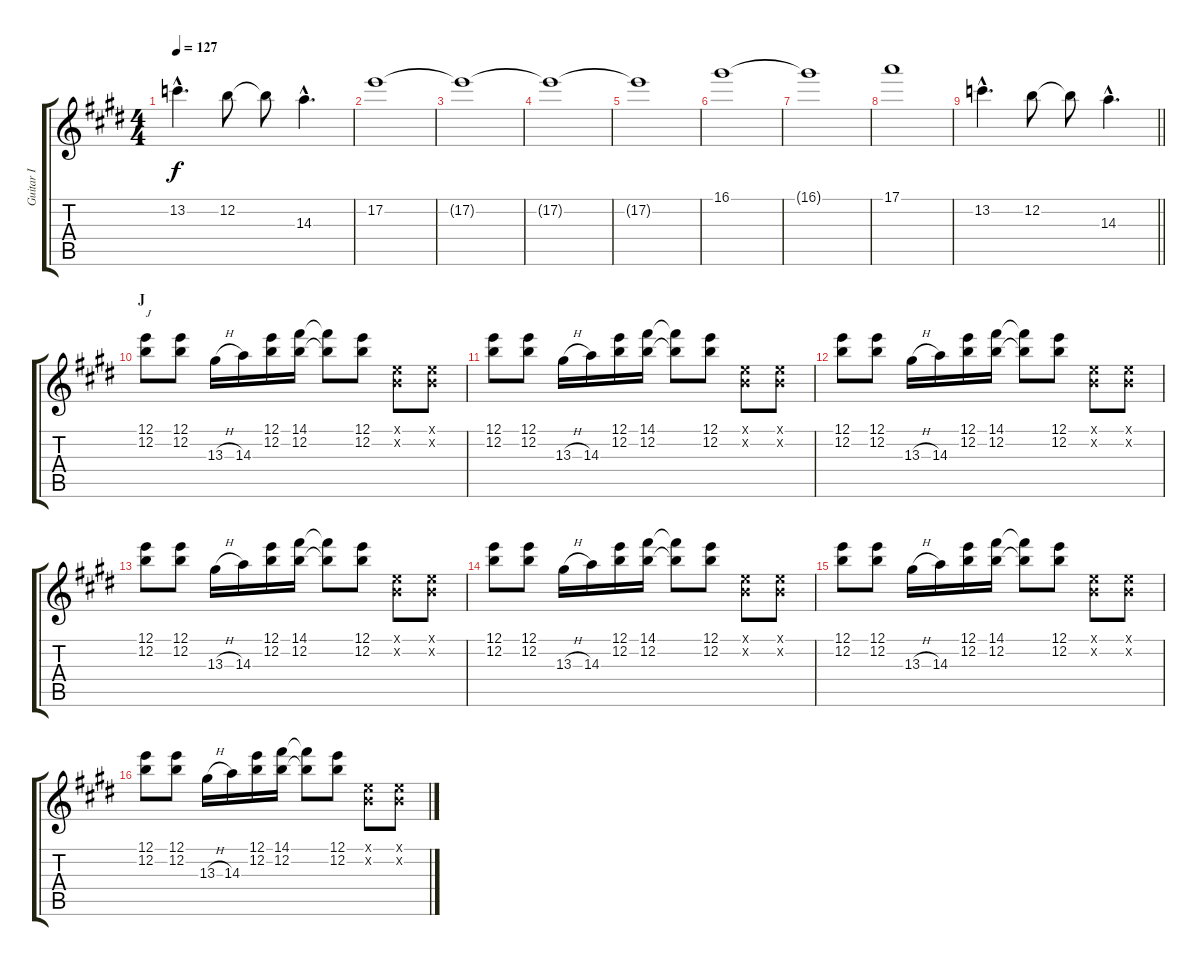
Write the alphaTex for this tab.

\track ("Guitar I" "Guitar I") {instrument overdrivenguitar}
\staff {score tabs}
\tuning (E4 B3 G3 D3 A2 E2) {hide}
\ts (4 4)
\tempo 127
\clef g2
\ks e
13.2{hac}.4{d dy f} 12.2.8 12.2{t}.8 14.3{hac}.4{d} |
17.2.1 |
17.2{t}.1 |
17.2{t}.1 |
17.2{t}.1 |
16.1.1 |
16.1{t}.1 |
17.1.1 |
\barLineRight lightlight
13.2{hac}.4{d} 12.2.8 12.2{t}.8 14.3{hac}.4{d} |
\section ("" "J")
(12.1 12.2).8{txt "J"} (12.1 12.2).8 13.3{h}.16 14.3.16 (12.1 12.2).16 (14.1 12.2).16 (14.1{t} 12.2{t}).8 (12.1 12.2).8 (0.1{x} 0.2{x}).8 (0.1{x} 0.2{x}).8 |
(12.1 12.2).8 (12.1 12.2).8 13.3{h}.16 14.3.16 (12.1 12.2).16 (14.1 12.2).16 (14.1{t} 12.2{t}).8 (12.1 12.2).8 (0.1{x} 0.2{x}).8 (0.1{x} 0.2{x}).8 |
(12.1 12.2).8 (12.1 12.2).8 13.3{h}.16 14.3.16 (12.1 12.2).16 (14.1 12.2).16 (14.1{t} 12.2{t}).8 (12.1 12.2).8 (0.1{x} 0.2{x}).8 (0.1{x} 0.2{x}).8 |
(12.1 12.2).8 (12.1 12.2).8 13.3{h}.16 14.3.16 (12.1 12.2).16 (14.1 12.2).16 (14.1{t} 12.2{t}).8 (12.1 12.2).8 (0.1{x} 0.2{x}).8 (0.1{x} 0.2{x}).8 |
(12.1 12.2).8 (12.1 12.2).8 13.3{h}.16 14.3.16 (12.1 12.2).16 (14.1 12.2).16 (14.1{t} 12.2{t}).8 (12.1 12.2).8 (0.1{x} 0.2{x}).8 (0.1{x} 0.2{x}).8 |
(12.1 12.2).8 (12.1 12.2).8 13.3{h}.16 14.3.16 (12.1 12.2).16 (14.1 12.2).16 (14.1{t} 12.2{t}).8 (12.1 12.2).8 (0.1{x} 0.2{x}).8 (0.1{x} 0.2{x}).8 |
(12.1 12.2).8 (12.1 12.2).8 13.3{h}.16 14.3.16 (12.1 12.2).16 (14.1 12.2).16 (14.1{t} 12.2{t}).8 (12.1 12.2).8 (0.1{x} 0.2{x}).8 (0.1{x} 0.2{x}).8
